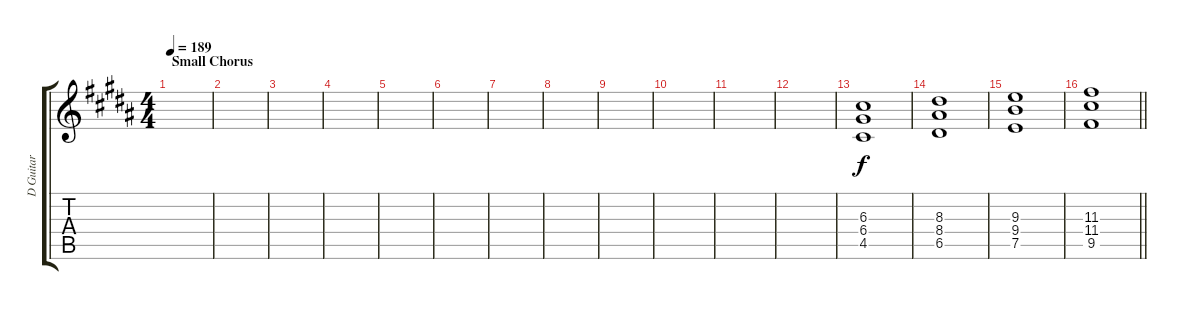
\track ("D Guitar" "D Guitar") {instrument distortionguitar}
\staff {score tabs}
\tuning (E4 B3 G3 D3 A2 E2) {hide}
\ts (4 4)
\section ("" "Small Chorus")
\tempo 189
\clef g2
\ks b
|
|
|
|
|
|
|
|
|
|
|
|
(6.3 6.4 4.5).1{dy f} |
(8.3 8.4 6.5).1 |
(9.3 9.4 7.5).1 |
\barLineRight lightlight
(11.3 11.4 9.5).1
